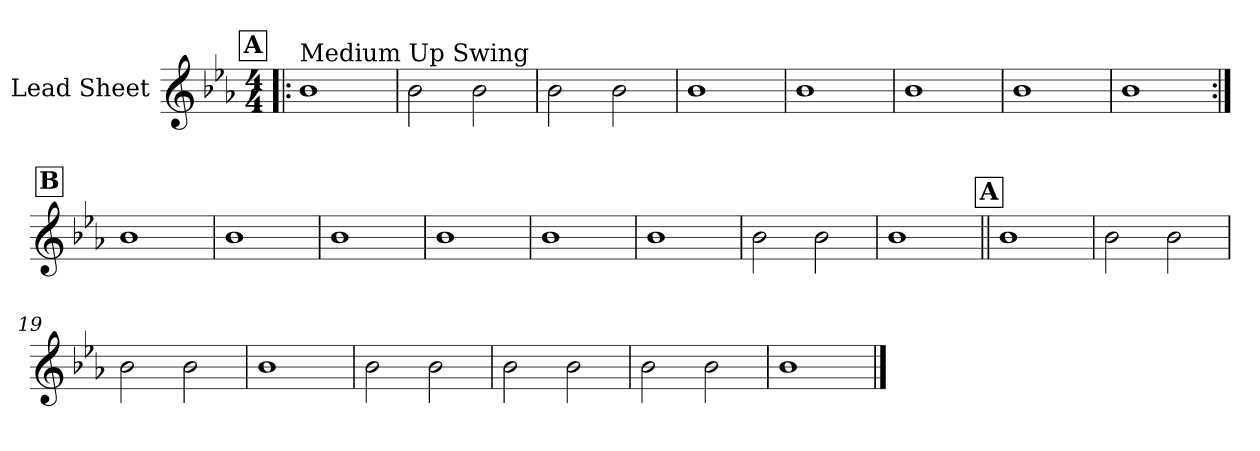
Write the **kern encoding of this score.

**kern
*part1
*staff1
*I"Lead Sheet
*clefG2
*k[b-e-a-]
*c:
*M4/4
!!LO:REH:place=s1:a:fs=14:t=A
=1!|:
!LO:TX:a:t=Medium Up Swing
1b-
=2
2b-\
2b-\
=3
2b-\
2b-\
=4
1b-
!!LO:LB:g=z
=5
1b-
=6
1b-
=7
1b-
=8
1b-
!!LO:LB:g=z
!!LO:REH:place=s1:a:fs=14:t=B
=9:|!
1b-
=10
1b-
=11
1b-
=12
1b-
!!LO:LB:g=z
=13
1b-
=14
1b-
=15
2b-\
2b-\
=16
1b-
!!LO:LB:g=z
!!LO:REH:place=s1:a:fs=14:t=A
=17||
1b-
=18
2b-\
2b-\
=19
2b-\
2b-\
=20
1b-
!!LO:LB:g=z
=21
2b-\
2b-\
=22
2b-\
2b-\
=23
2b-\
2b-\
=24
1b-
==
*-
